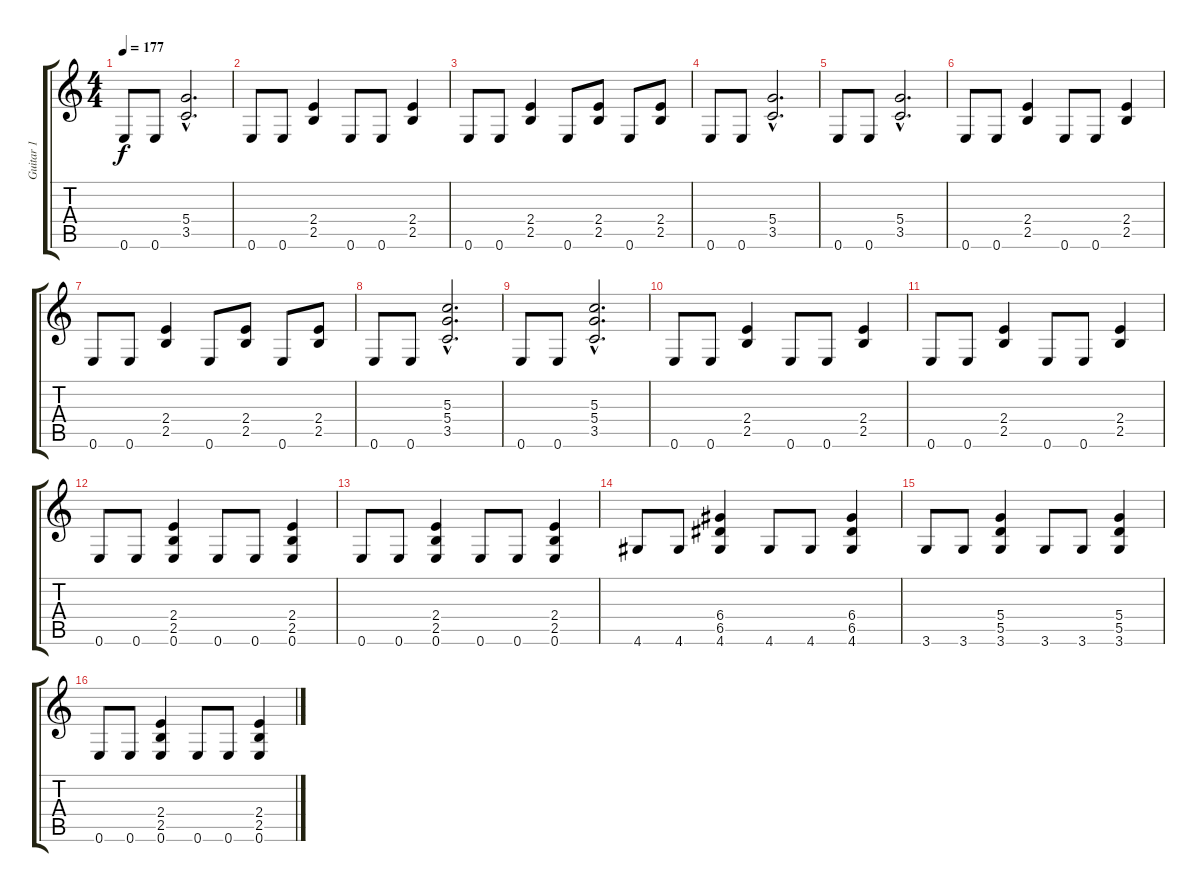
\track ("Guitar 1" "Guitar 1") {instrument distortionguitar}
\staff {score tabs}
\tuning (E4 B3 G3 D3 A2 E2) {hide}
\ts (4 4)
\tempo 177
\clef g2
\ks c
0.6.8{dy f} 0.6.8 (5.4{hac} 3.5{hac}).2{d} |
0.6.8 0.6.8 (2.4 2.5).4 0.6.8 0.6.8 (2.4 2.5).4 |
0.6.8 0.6.8 (2.4 2.5).4 0.6.8 (2.4 2.5).8 0.6.8 (2.4 2.5).8 |
0.6.8 0.6.8 (5.4{hac} 3.5{hac}).2{d} |
0.6.8 0.6.8 (5.4{hac} 3.5{hac}).2{d} |
0.6.8 0.6.8 (2.4 2.5).4 0.6.8 0.6.8 (2.4 2.5).4 |
0.6.8 0.6.8 (2.4 2.5).4 0.6.8 (2.4 2.5).8 0.6.8 (2.4 2.5).8 |
0.6.8 0.6.8 (5.3{hac} 5.4{hac} 3.5{hac}).2{d} |
0.6.8 0.6.8 (5.3{hac} 5.4{hac} 3.5{hac}).2{d} |
0.6.8 0.6.8 (2.4 2.5).4 0.6.8 0.6.8 (2.4 2.5).4 |
0.6.8 0.6.8 (2.4 2.5).4 0.6.8 0.6.8 (2.4 2.5).4 |
0.6.8 0.6.8 (2.4 2.5 0.6).4 0.6.8 0.6.8 (2.4 2.5 0.6).4 |
0.6.8 0.6.8 (2.4 2.5 0.6).4 0.6.8 0.6.8 (2.4 2.5 0.6).4 |
4.6.8 4.6.8 (6.4 6.5 4.6).4 4.6.8 4.6.8 (6.4 6.5 4.6).4 |
3.6.8 3.6.8 (5.4 5.5 3.6).4 3.6.8 3.6.8 (5.4 5.5 3.6).4 |
0.6.8 0.6.8 (2.4 2.5 0.6).4 0.6.8 0.6.8 (2.4 2.5 0.6).4
